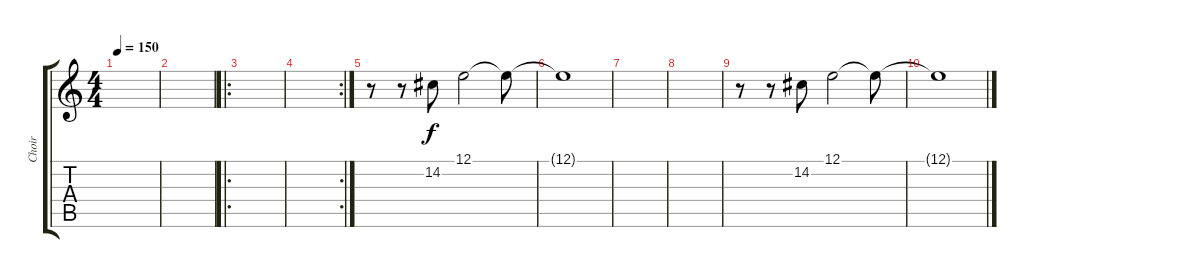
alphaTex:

\track ("Choir" "Choir") {instrument choiraahs}
\staff {score tabs}
\tuning (E4 B3 G3 D3 A2 E2) {hide}
\ts (4 4)
\tempo 150
\clef g2
\ks c
|
|
\ro
|
\rc 2
|
r.8 r.8 14.2.8 12.1.2 12.1{t}.8 |
12.1{t}.1 |
|
|
r.8 r.8 14.2.8 12.1.2 12.1{t}.8 |
12.1{t}.1
